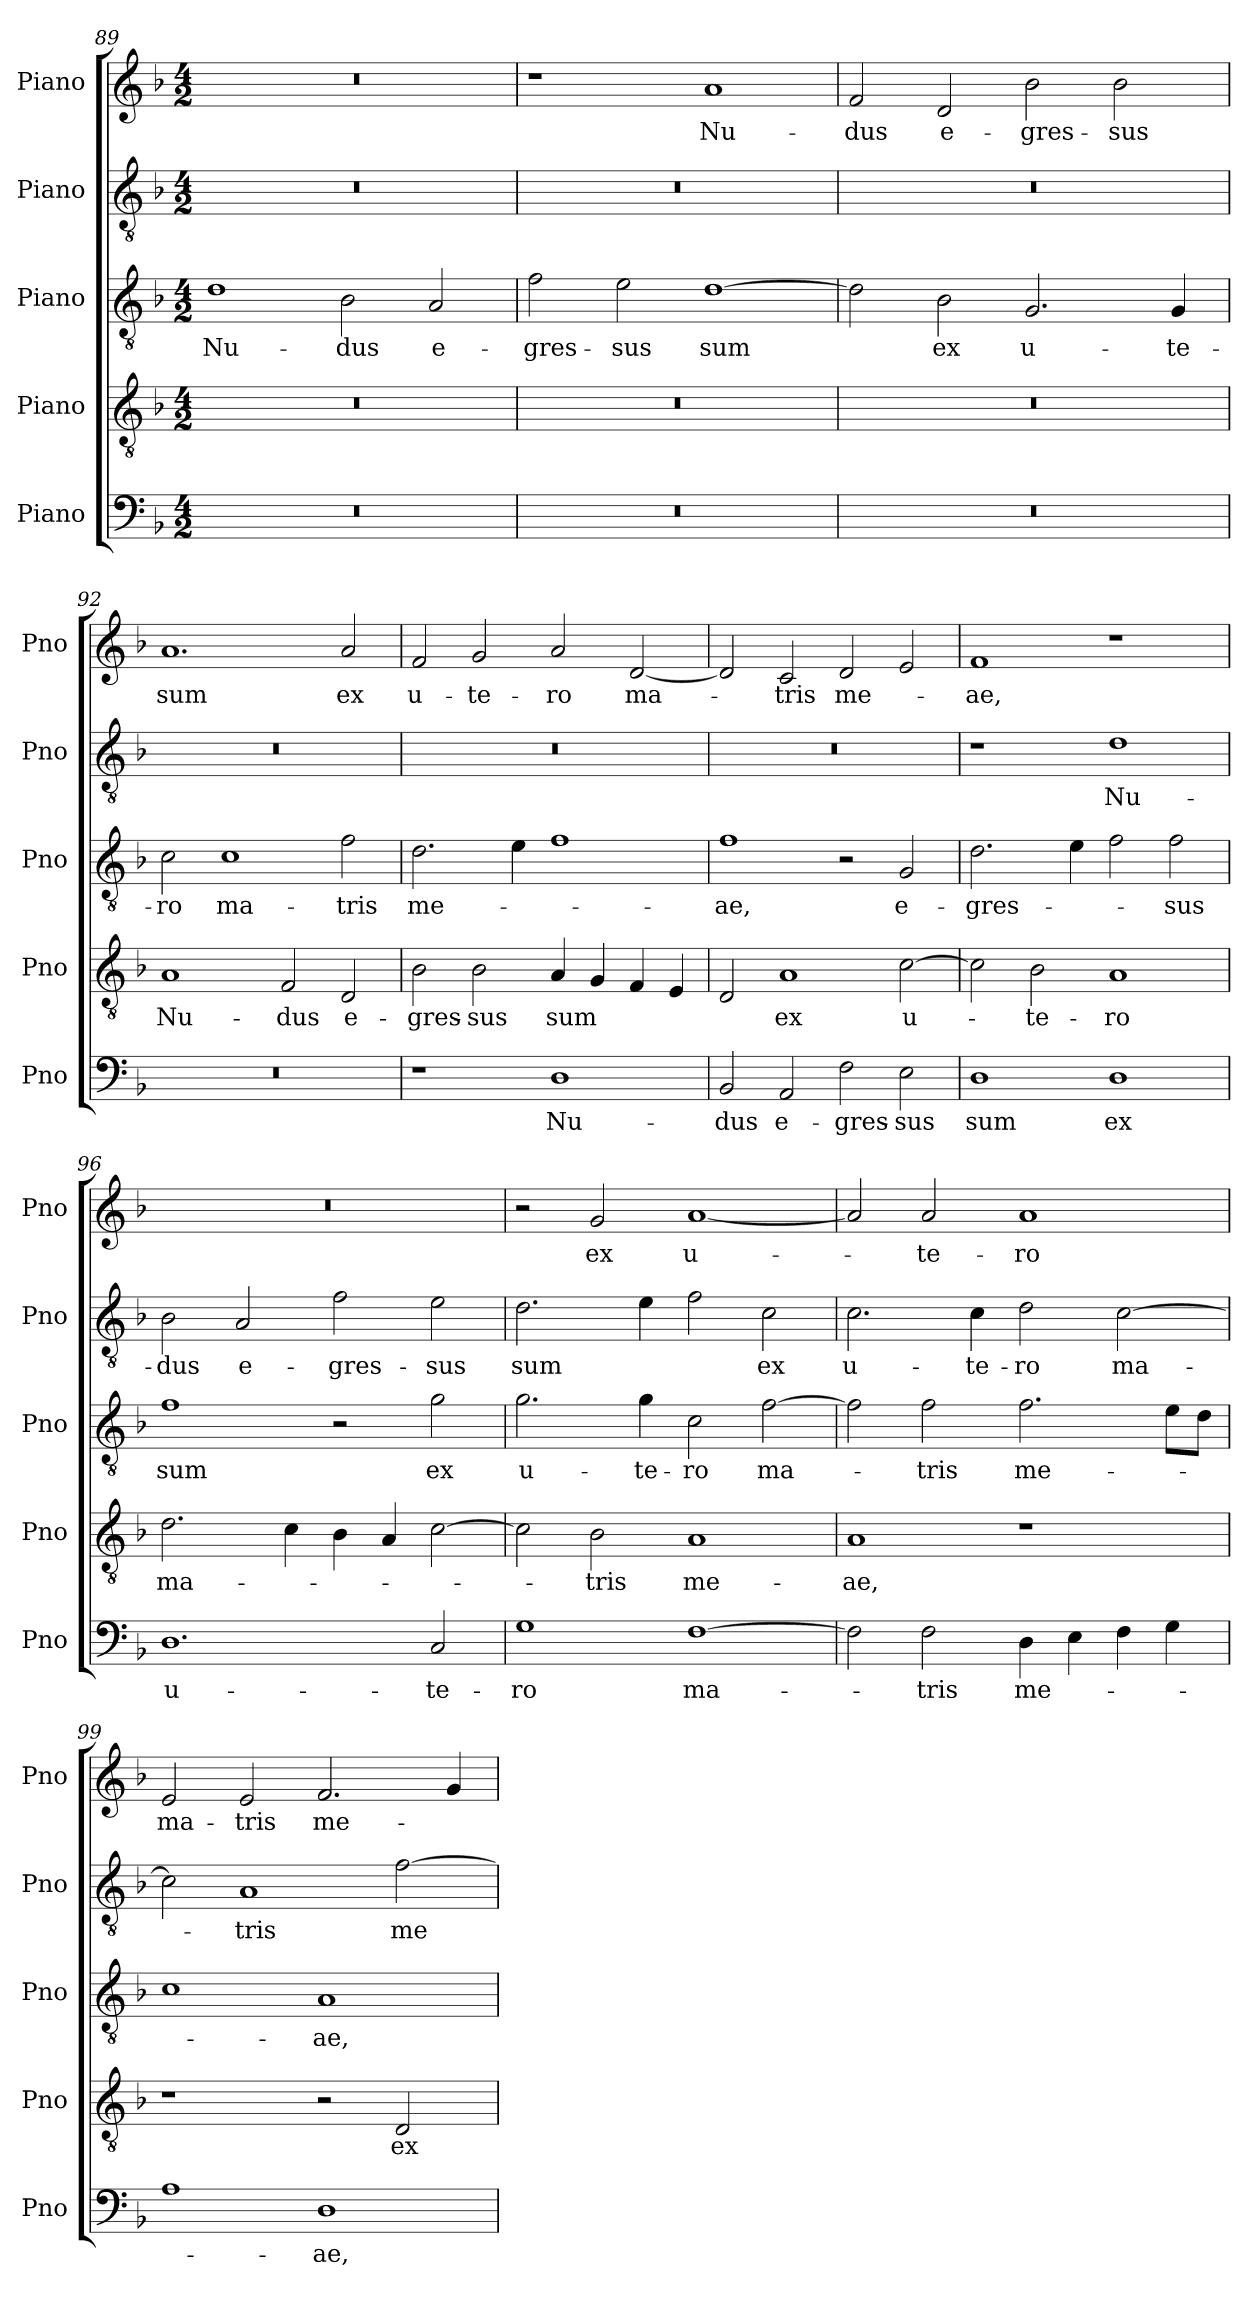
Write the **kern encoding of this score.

**kern	**text	**kern	**text	**kern	**text	**kern	**text	**kern	**text
*part5	*part5	*part4	*part4	*part3	*part3	*part2	*part2	*part1	*part1
*staff5	*staff5	*staff4	*staff4	*staff3	*staff3	*staff2	*staff2	*staff1	*staff1
*I"Piano	*	*I"Piano	*	*I"Piano	*	*I"Piano	*	*I"Piano	*
*I'Pno	*	*I'Pno	*	*I'Pno	*	*I'Pno	*	*I'Pno	*
*clefF4	*	*clefGv2	*	*clefGv2	*	*clefGv2	*	*clefG2	*
*k[b-]	*	*k[b-]	*	*k[b-]	*	*k[b-]	*	*k[b-]	*
*M4/2	*	*M4/2	*	*M4/2	*	*M4/2	*	*M4/2	*
=89	=89	=89	=89	=89	=89	=89	=89	=89	=89
!	!	!	!	!	!LO:LY:b	!	!	!	!
0r	.	0r	.	1d	Nu-	0r	.	0r	.
!	!	!	!	!	!LO:LY:b	!	!	!	!
.	.	.	.	2B-\	-dus	.	.	.	.
!	!	!	!	!	!LO:LY:b	!	!	!	!
.	.	.	.	2A/	e-	.	.	.	.
=90	=90	=90	=90	=90	=90	=90	=90	=90	=90
!	!	!	!	!	!LO:LY:b	!	!	!	!
0r	.	0r	.	2f\	-gres-	0r	.	1r	.
!	!	!	!	!	!LO:LY:b	!	!	!	!
.	.	.	.	2e\	-sus	.	.	.	.
!	!	!	!	!	!LO:LY:b	!	!	!	!LO:LY:b
.	.	.	.	[1d	sum	.	.	1a	Nu­-
!!LO:LB:g=z
=91	=91	=91	=91	=91	=91	=91	=91	=91	=91
!	!	!	!	!	!	!	!	!	!LO:LY:b
0r	.	0r	.	2d\]	.	0r	.	2f/	-dus
!	!	!	!	!	!LO:LY:b	!	!	!	!LO:LY:b
.	.	.	.	2B-\	ex	.	.	2d/	e-
!	!	!	!	!	!LO:LY:b	!	!	!	!LO:LY:b
.	.	.	.	2.G/	u­-	.	.	2b-\	-gres-
!	!	!	!	!	!	!	!	!	!LO:LY:b
.	.	.	.	.	.	.	.	2b-\	-sus
!	!	!	!	!	!LO:LY:b	!	!	!	!
.	.	.	.	4G/	-te­-	.	.	.	.
=92	=92	=92	=92	=92	=92	=92	=92	=92	=92
!	!	!	!LO:LY:b	!	!LO:LY:b	!	!	!	!LO:LY:b
0r	.	1A	Nu­-	2c\	-ro	0r	.	1.a	sum
!	!	!	!	!	!LO:LY:b	!	!	!	!
.	.	.	.	1c	ma-	.	.	.	.
!	!	!	!LO:LY:b	!	!	!	!	!	!
.	.	2F/	-dus	.	.	.	.	.	.
!	!	!	!LO:LY:b	!	!LO:LY:b	!	!	!	!LO:LY:b
.	.	2D/	e-	2f\	-tris	.	.	2a/	ex
=93	=93	=93	=93	=93	=93	=93	=93	=93	=93
!	!	!	!LO:LY:b	!	!LO:LY:b	!	!	!	!LO:LY:b
1r	.	2B-\	-gres-	2.d\	me-	0r	.	2f/	u­-
!	!	!	!LO:LY:b	!	!	!	!	!	!LO:LY:b
.	.	2B-\	-sus	.	.	.	.	2g/	-te-
.	.	.	.	4e\	.	.	.	.	.
!	!LO:LY:b	!	!LO:LY:b	!	!	!	!	!	!LO:LY:b
1D	Nu­-	4A/	sum	1f	.	.	.	2a/	-ro
.	.	4G/	.	.	.	.	.	.	.
!	!	!	!	!	!	!	!	!	!LO:LY:b
.	.	4F/	.	.	.	.	.	[2d/	ma-
.	.	4E/	.	.	.	.	.	.	.
=94	=94	=94	=94	=94	=94	=94	=94	=94	=94
!	!LO:LY:b	!	!	!	!LO:LY:b	!	!	!	!
2BB-/	-dus	2D/	.	1f	-ae,	0r	.	2d/]	.
!	!LO:LY:b	!	!LO:LY:b	!	!	!	!	!	!LO:LY:b
2AA/	e­-	1A	ex	.	.	.	.	2c/	-tris
!	!LO:LY:b	!	!	!	!	!	!	!	!LO:LY:b
2F\	-gres-	.	.	2r	.	.	.	2d/	me­-
!	!LO:LY:b	!	!LO:LY:b	!	!LO:LY:b	!	!	!	!
2E\	-sus	[2c\	u-	2G/	e­-	.	.	2e/	.
=95	=95	=95	=95	=95	=95	=95	=95	=95	=95
!	!LO:LY:b	!	!	!	!LO:LY:b	!	!	!	!LO:LY:b
1D	sum	2c\]	.	2.d\	-gres-	1r	.	1f	-ae,
!	!	!	!LO:LY:b	!	!	!	!	!	!
.	.	2B-\	-te-	.	.	.	.	.	.
.	.	.	.	4e\	.	.	.	.	.
!	!LO:LY:b	!	!LO:LY:b	!	!	!	!LO:LY:b	!	!
1D	ex	1A	-ro	2f\	.	1d	Nu­-	1r	.
!	!	!	!	!	!LO:LY:b	!	!	!	!
.	.	.	.	2f\	-sus	.	.	.	.
=96	=96	=96	=96	=96	=96	=96	=96	=96	=96
!	!LO:LY:b	!	!LO:LY:b	!	!LO:LY:b	!	!LO:LY:b	!	!
1.D	u-	2.d\	ma-	1f	sum	2B-\	-dus	0r	.
!	!	!	!	!	!	!	!LO:LY:b	!	!
.	.	.	.	.	.	2A/	e-	.	.
.	.	4c\	.	.	.	.	.	.	.
!	!	!	!	!	!	!	!LO:LY:b	!	!
.	.	4B-\	.	2r	.	2f\	-gres­-	.	.
.	.	4A/	.	.	.	.	.	.	.
!	!LO:LY:b	!	!	!	!LO:LY:b	!	!LO:LY:b	!	!
2C/	-te-	[2c\	.	2g\	ex	2e\	-sus	.	.
!!LO:LB:g=z
=97	=97	=97	=97	=97	=97	=97	=97	=97	=97
!	!LO:LY:b	!	!	!	!LO:LY:b	!	!LO:LY:b	!	!
1G	-ro	2c\]	.	2.g\	u-	2.d\	sum	2r	.
!	!	!	!LO:LY:b	!	!	!	!	!	!LO:LY:b
.	.	2B-\	-tris	.	.	.	.	2g/	ex
!	!	!	!	!	!LO:LY:b	!	!	!	!
.	.	.	.	4g\	-te-	4e\	.	.	.
!	!LO:LY:b	!	!LO:LY:b	!	!LO:LY:b	!	!	!	!LO:LY:b
[1F	ma­-	1A	me-	2c\	-ro	2f\	.	[1a	u­-
!	!	!	!	!	!LO:LY:b	!	!LO:LY:b	!	!
.	.	.	.	[2f\	ma­-	2c\	ex	.	.
=98	=98	=98	=98	=98	=98	=98	=98	=98	=98
!	!	!	!LO:LY:b	!	!	!	!LO:LY:b	!	!
2F\]	.	1A	-ae,	2f\]	.	2.c\	u­-	2a/]	.
!	!LO:LY:b	!	!	!	!LO:LY:b	!	!	!	!LO:LY:b
2F\	-tris	.	.	2f\	-tris	.	.	2a/	-te­-
!	!	!	!	!	!	!	!LO:LY:b	!	!
.	.	.	.	.	.	4c\	-te­-	.	.
!	!LO:LY:b	!	!	!	!LO:LY:b	!	!LO:LY:b	!	!LO:LY:b
4D\	me­-	1r	.	2.f\	me­-	2d\	-ro	1a	-ro
4E\	.	.	.	.	.	.	.	.	.
!	!	!	!	!	!	!	!LO:LY:b	!	!
4F\	.	.	.	.	.	[2c\	ma-	.	.
4G\	.	.	.	8e\L	.	.	.	.	.
.	.	.	.	8d\J	.	.	.	.	.
=99	=99	=99	=99	=99	=99	=99	=99	=99	=99
!	!	!	!	!	!	!	!	!	!LO:LY:b
1A	.	1r	.	1c	.	2c\]	.	2e/	ma-
!	!	!	!	!	!	!	!LO:LY:b	!	!LO:LY:b
.	.	.	.	.	.	1A	-tris	2e/	-tris
!	!LO:LY:b	!	!	!	!LO:LY:b	!	!	!	!LO:LY:b
1D	-ae,	2r	.	1A	-ae,	.	.	2.f/	me-
!	!	!	!LO:LY:b	!	!	!	!LO:LY:b	!	!
.	.	2D/	ex	.	.	[2f\	me-	.	.
.	.	.	.	.	.	.	.	4g/	.
=	=	=	=	=	=	=	=	=	=
*-	*-	*-	*-	*-	*-	*-	*-	*-	*-
